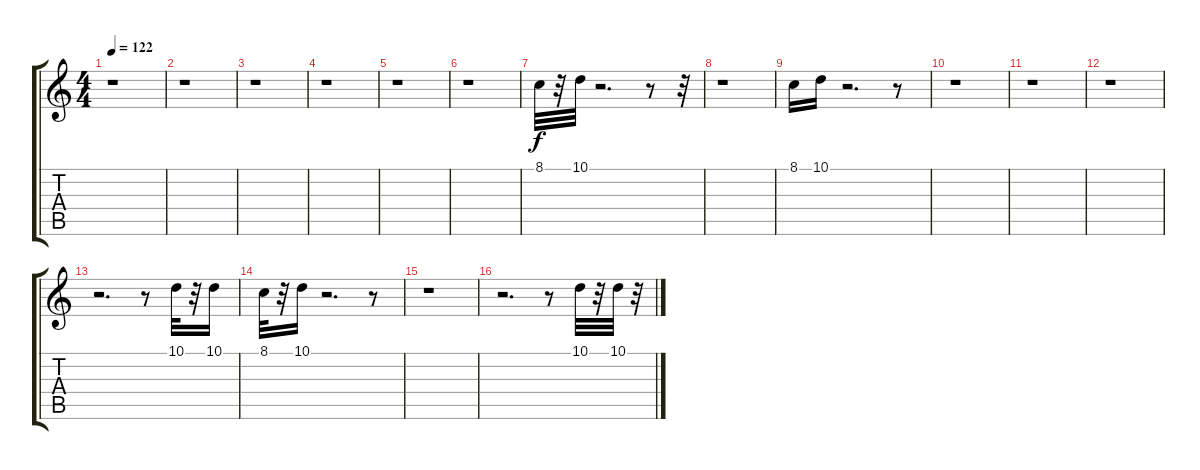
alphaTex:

\track "" {instrument glockenspiel}
\staff {score tabs}
\tuning (E4 B3 G3 D3 A2 E2) {hide}
\ts (4 4)
\tempo 122
\clef g2
\ks c
r.1{dy f} |
r.1 |
r.1 |
r.1 |
r.1 |
r.1 |
8.1.32 r.32 10.1.32 r.2{d} r.8 r.32 |
r.1 |
8.1.16 10.1.16 r.2{d} r.8 |
r.1 |
r.1 |
r.1 |
r.2{d} r.8 10.1.32 r.32 10.1.16 |
8.1.32 r.32 10.1.16 r.2{d} r.8 |
r.1 |
r.2{d} r.8 10.1.32 r.32 10.1.32 r.32
